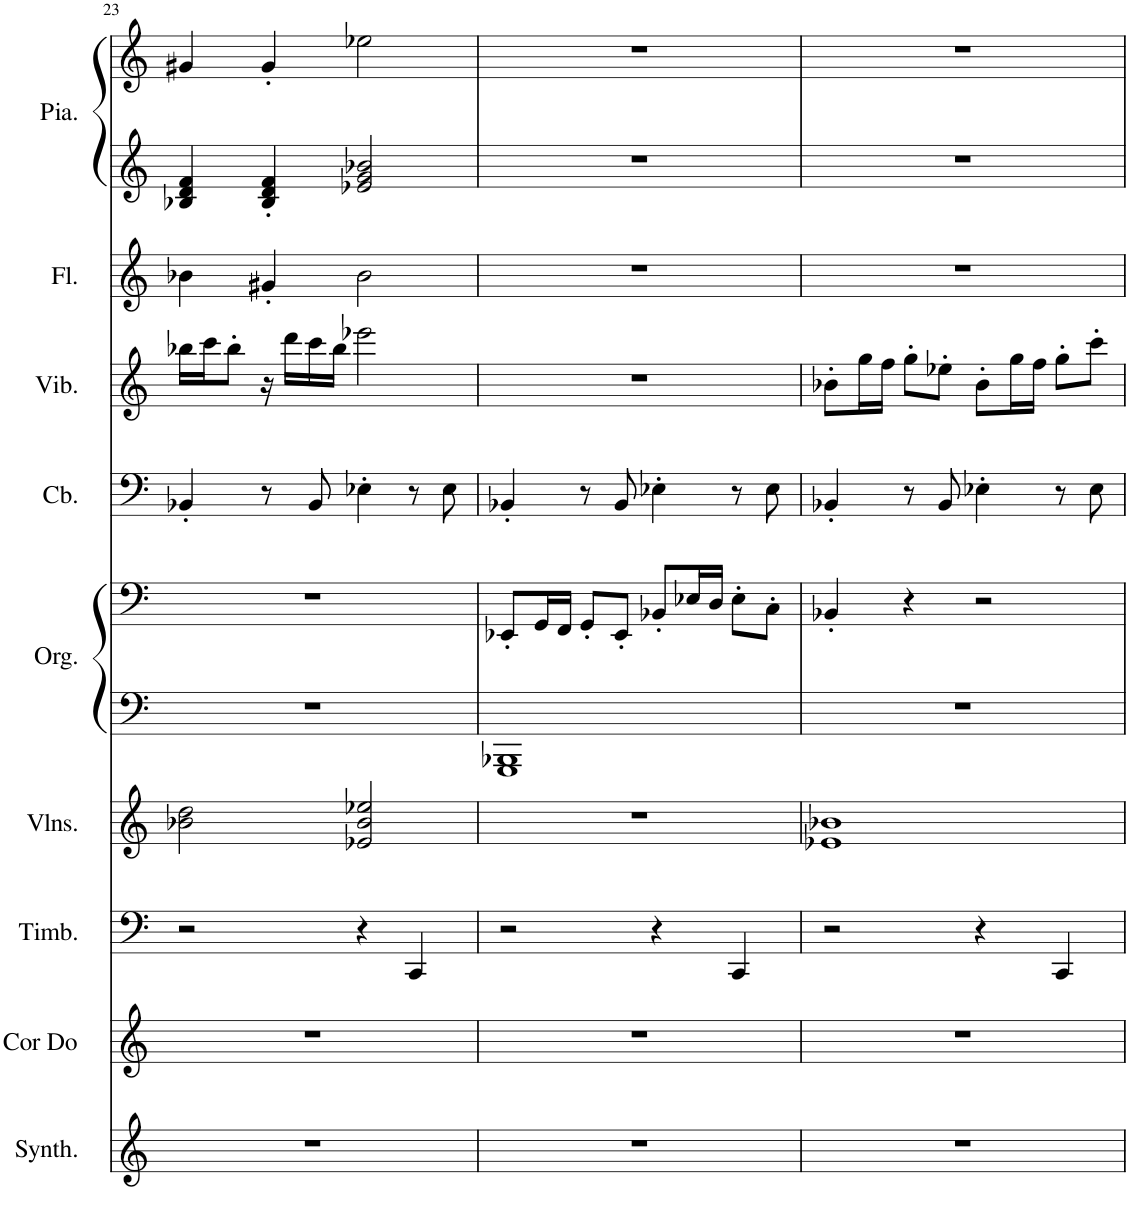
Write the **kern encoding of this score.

**kern	**kern	**kern	**kern	**kern	**kern	**kern	**kern	**kern	**kern	**kern
*part9	*part8	*part7	*part6	*part5	*part5	*part4	*part3	*part2	*part1	*part1
*staff11	*staff10	*staff9	*staff8	*staff7	*staff6	*staff5	*staff4	*staff3	*staff2	*staff1
*I"Synthétiseur de cuivres	*I"Cor Alto en Do	*I"Timbales	*I"Violons	*I"Orgue à tuyaux	*	*I"Contrebasse	*I"Vibraphone	*I"Flûte	*I"Piano, Musica	*
*I'Synth.	*I'Cor Do	*I'Timb.	*I'Vlns.	*I'Org.	*	*I'Cb.	*I'Vib.	*I'Fl.	*I'Pia.	*
!!LO:PB:g=z
*clefG2	*clefG2	*clefF4	*clefG2	*clefF4	*clefF4	*clefF4	*clefG2	*clefG2	*clefG2	*clefG2
*	*Trd4c7	*	*	*	*	*Trd7c12	*	*	*	*
*k[]	*k[]	*k[]	*k[]	*k[]	*k[]	*k[]	*k[]	*k[]	*k[]	*k[]
*M4/4	*M4/4	*M4/4	*M4/4	*M4/4	*M4/4	*M4/4	*M4/4	*M4/4	*M4/4	*M4/4
=23	=23	=23	=23	=23	=23	=23	=23	=23	=23	=23
1r	1r	2r	2b-X\ 2dd\	1r	1r	4BB-X'/	16bb-X\LL	4b-X\	4B-X/ 4d/ 4f/	4g#X/
.	.	.	.	.	.	.	16ccc\J	.	.	.
.	.	.	.	.	.	.	8bb-'\J	.	.	.
.	.	.	.	.	.	8r	16r	4g#X'/	4B-/' 4d/' 4f/'	4g#'/
.	.	.	.	.	.	.	16ddd\LL	.	.	.
.	.	.	.	.	.	8BB-/	16ccc\	.	.	.
.	.	.	.	.	.	.	16bb-\JJ	.	.	.
.	.	4r	2e-X/ 2b-/ 2ee-X/	.	.	4E-X'\	2eee-X\	2b-\	2e-X/ 2g/ 2b-X/	2ee-X\
.	.	4CC/	.	.	.	8r	.	.	.	.
.	.	.	.	.	.	8E-\	.	.	.	.
=24	=24	=24	=24	=24	=24	=24	=24	=24	=24	=24
1r	1r	2r	1r	1GGG 1BBB-X	8EE-X'/L	4BB-X'/	1r	1r	1r	1r
.	.	.	.	.	16GG/L	.	.	.	.	.
.	.	.	.	.	16FF/JJ	.	.	.	.	.
.	.	.	.	.	8GG'/L	8r	.	.	.	.
.	.	.	.	.	8EE-'/J	8BB-/	.	.	.	.
.	.	4r	.	.	8BB-X'/L	4E-X'\	.	.	.	.
.	.	.	.	.	16E-X/L	.	.	.	.	.
.	.	.	.	.	16D/JJ	.	.	.	.	.
.	.	4CC/	.	.	8E-'\L	8r	.	.	.	.
.	.	.	.	.	8C'\J	8E-\	.	.	.	.
=25	=25	=25	=25	=25	=25	=25	=25	=25	=25	=25
1r	1r	2r	1e-X 1b-X	1r	4BB-X'/	4BB-X'/	8b-X'\L	1r	1r	1r
.	.	.	.	.	.	.	16gg\L	.	.	.
.	.	.	.	.	.	.	16ff\JJ	.	.	.
.	.	.	.	.	4r	8r	8gg'\L	.	.	.
.	.	.	.	.	.	8BB-/	8ee-X'\J	.	.	.
.	.	4r	.	.	2r	4E-X'\	8b-'\L	.	.	.
.	.	.	.	.	.	.	16gg\L	.	.	.
.	.	.	.	.	.	.	16ff\JJ	.	.	.
.	.	4CC/	.	.	.	8r	8gg'\L	.	.	.
.	.	.	.	.	.	8E-\	8ccc'\J	.	.	.
=	=	=	=	=	=	=	=	=	=	=
*-	*-	*-	*-	*-	*-	*-	*-	*-	*-	*-
